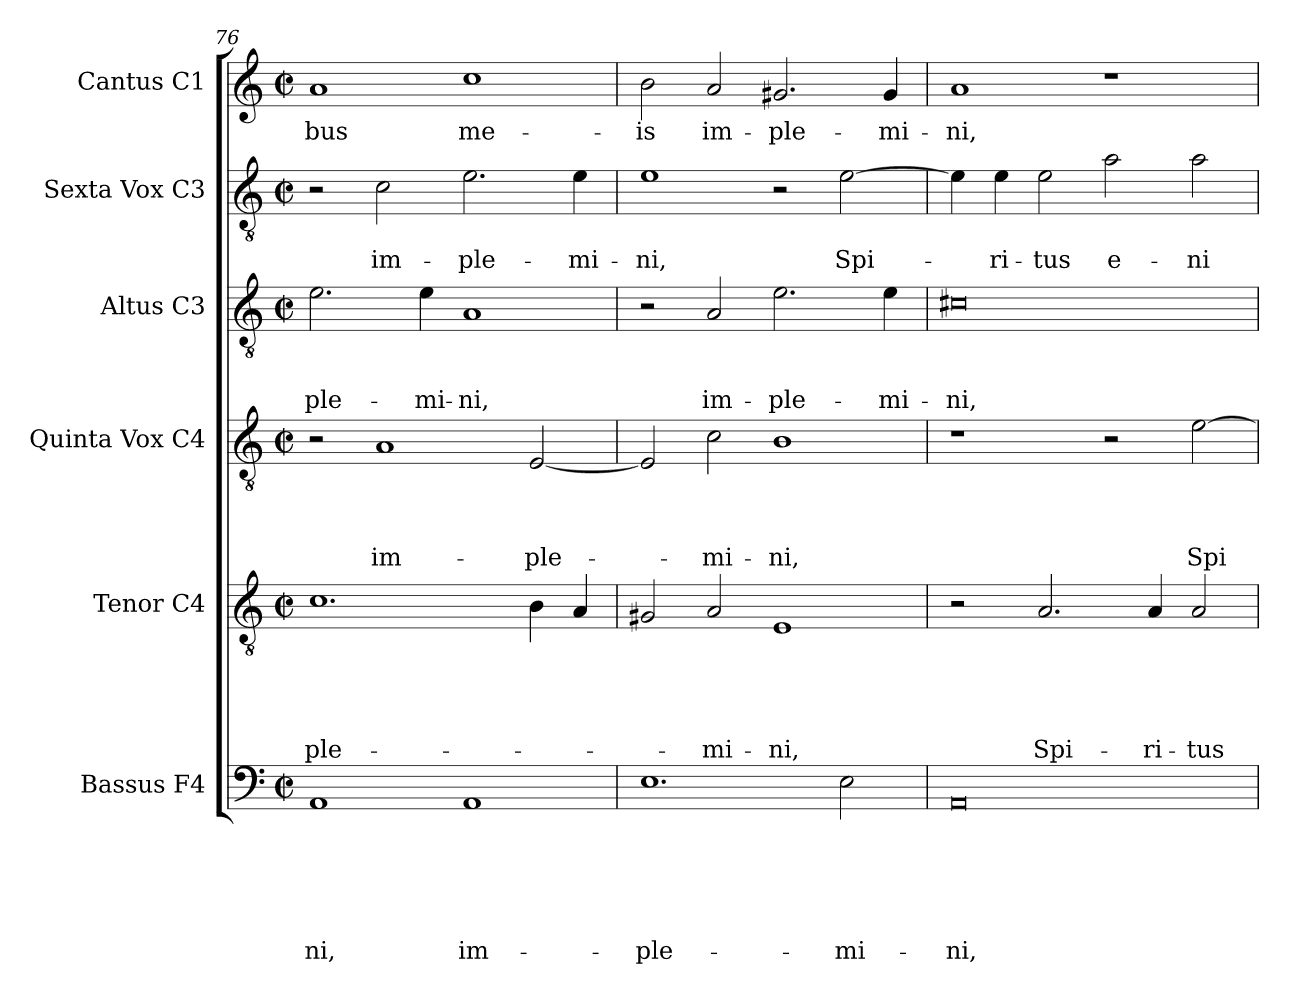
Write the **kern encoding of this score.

**kern	**text	**text	**text	**text	**text	**text	**kern	**text	**text	**text	**text	**text	**kern	**text	**text	**text	**text	**kern	**text	**text	**text	**kern	**text	**text	**kern	**text
*part6	*part6	*part6	*part6	*part6	*part6	*part6	*part5	*part5	*part5	*part5	*part5	*part5	*part4	*part4	*part4	*part4	*part4	*part3	*part3	*part3	*part3	*part2	*part2	*part2	*part1	*part1
*staff6	*staff6	*staff6	*staff6	*staff6	*staff6	*staff6	*staff5	*staff5	*staff5	*staff5	*staff5	*staff5	*staff4	*staff4	*staff4	*staff4	*staff4	*staff3	*staff3	*staff3	*staff3	*staff2	*staff2	*staff2	*staff1	*staff1
*I"Bassus F4	*	*	*	*	*	*	*I"Tenor C4	*	*	*	*	*	*I"Quinta Vox C4	*	*	*	*	*I"Altus C3	*	*	*	*I"Sexta Vox C3	*	*	*I"Cantus C1	*
*I'B	*	*	*	*	*	*	*I'T	*	*	*	*	*	*	*	*	*	*	*I'A	*	*	*	*	*	*	*I'C	*
*clefF4	*	*	*	*	*	*	*clefGv2	*	*	*	*	*	*clefGv2	*	*	*	*	*clefGv2	*	*	*	*clefGv2	*	*	*clefG2	*
*k[]	*	*	*	*	*	*	*k[]	*	*	*	*	*	*k[]	*	*	*	*	*k[]	*	*	*	*k[]	*	*	*k[]	*
*C:	*	*	*	*	*	*	*C:	*	*	*	*	*	*C:	*	*	*	*	*C:	*	*	*	*C:	*	*	*C:	*
*M2/2	*	*	*	*	*	*	*M2/2	*	*	*	*	*	*M2/2	*	*	*	*	*M2/2	*	*	*	*M2/2	*	*	*M2/2	*
*met(c|)	*	*	*	*	*	*	*met(c|)	*	*	*	*	*	*met(c|)	*	*	*	*	*met(c|)	*	*	*	*met(c|)	*	*	*met(c|)	*
=76	=76	=76	=76	=76	=76	=76	=76	=76	=76	=76	=76	=76	=76	=76	=76	=76	=76	=76	=76	=76	=76	=76	=76	=76	=76	=76
!	!	!	!	!	!	!LO:LY:b	!	!	!	!	!	!LO:LY:b	!	!	!	!	!	!	!	!	!LO:LY:b	!	!	!	!	!LO:LY:b
1AA	.	.	.	.	.	-ni,	1.c	.	.	.	.	-ple-	2r	.	.	.	.	2.e\	.	.	-ple-	2r	.	.	1a	-bus
!	!	!	!	!	!	!	!	!	!	!	!	!	!	!	!	!	!LO:LY:b	!	!	!	!	!	!	!LO:LY:b	!	!
.	.	.	.	.	.	.	.	.	.	.	.	.	1A	.	.	.	im-	.	.	.	.	2c\	.	im-	.	.
!	!	!	!	!	!	!	!	!	!	!	!	!	!	!	!	!	!	!	!	!	!LO:LY:b	!	!	!	!	!
.	.	.	.	.	.	.	.	.	.	.	.	.	.	.	.	.	.	4e\	.	.	-mi-	.	.	.	.	.
!	!	!	!	!	!	!LO:LY:b	!	!	!	!	!	!	!	!	!	!	!	!	!	!	!LO:LY:b	!	!	!LO:LY:b	!	!LO:LY:b
1AA	.	.	.	.	.	im-	.	.	.	.	.	.	.	.	.	.	.	1A	.	.	-ni,	2.e\	.	-ple-	1cc	me-
!	!	!	!	!	!	!	!	!	!	!	!	!	!	!	!	!	!LO:LY:b	!	!	!	!	!	!	!	!	!
.	.	.	.	.	.	.	4B\	.	.	.	.	.	[2E/	.	.	.	-ple-	.	.	.	.	.	.	.	.	.
!	!	!	!	!	!	!	!	!	!	!	!	!	!	!	!	!	!	!	!	!	!	!	!	!LO:LY:b	!	!
.	.	.	.	.	.	.	4A/	.	.	.	.	.	.	.	.	.	.	.	.	.	.	4e\	.	-mi-	.	.
=77	=77	=77	=77	=77	=77	=77	=77	=77	=77	=77	=77	=77	=77	=77	=77	=77	=77	=77	=77	=77	=77	=77	=77	=77	=77	=77
!	!	!	!	!	!	!LO:LY:b	!	!	!	!	!	!	!	!	!	!	!	!	!	!	!	!	!	!LO:LY:b	!	!LO:LY:b
1.E	.	.	.	.	.	-ple-	2G#X/	.	.	.	.	.	2E/]	.	.	.	.	2r	.	.	.	1e	.	-ni,	2b\	-is
!	!	!	!	!	!	!	!	!	!	!	!	!LO:LY:b	!	!	!	!	!LO:LY:b	!	!	!	!LO:LY:b	!	!	!	!	!LO:LY:b
.	.	.	.	.	.	.	2A/	.	.	.	.	-mi-	2c\	.	.	.	-mi-	2A/	.	.	im-	.	.	.	2a/	im-
!	!	!	!	!	!	!	!	!	!	!	!	!LO:LY:b	!	!	!	!	!LO:LY:b	!	!	!	!LO:LY:b	!	!	!	!	!LO:LY:b
.	.	.	.	.	.	.	1E	.	.	.	.	-ni,	1B	.	.	.	-ni,	2.e\	.	.	-ple-	2r	.	.	2.g#X/	-ple-
!	!	!	!	!	!	!LO:LY:b	!	!	!	!	!	!	!	!	!	!	!	!	!	!	!	!	!	!LO:LY:b	!	!
2E\	.	.	.	.	.	-mi-	.	.	.	.	.	.	.	.	.	.	.	.	.	.	.	[2e\	.	Spi-	.	.
!	!	!	!	!	!	!	!	!	!	!	!	!	!	!	!	!	!	!	!	!	!LO:LY:b	!	!	!	!	!LO:LY:b
.	.	.	.	.	.	.	.	.	.	.	.	.	.	.	.	.	.	4e\	.	.	-mi-	.	.	.	4g#/	-mi-
=78	=78	=78	=78	=78	=78	=78	=78	=78	=78	=78	=78	=78	=78	=78	=78	=78	=78	=78	=78	=78	=78	=78	=78	=78	=78	=78
!	!	!	!	!	!	!LO:LY:b	!	!	!	!	!	!	!	!	!	!	!	!	!	!	!LO:LY:b	!	!	!	!	!LO:LY:b
0AA	.	.	.	.	.	-ni,	2r	.	.	.	.	.	1r	.	.	.	.	0c#X	.	.	-ni,	4e\]	.	.	1a	-ni,
!	!	!	!	!	!	!	!	!	!	!	!	!	!	!	!	!	!	!	!	!	!	!	!	!LO:LY:b	!	!
.	.	.	.	.	.	.	.	.	.	.	.	.	.	.	.	.	.	.	.	.	.	4e\	.	-ri-	.	.
!	!	!	!	!	!	!	!	!	!	!	!	!LO:LY:b	!	!	!	!	!	!	!	!	!	!	!	!LO:LY:b	!	!
.	.	.	.	.	.	.	2.A/	.	.	.	.	Spi-	.	.	.	.	.	.	.	.	.	2e\	.	-tus	.	.
!	!	!	!	!	!	!	!	!	!	!	!	!	!	!	!	!	!	!	!	!	!	!	!	!LO:LY:b	!	!
.	.	.	.	.	.	.	.	.	.	.	.	.	2r	.	.	.	.	.	.	.	.	2a\	.	e-	1r	.
!	!	!	!	!	!	!	!	!	!	!	!	!LO:LY:b	!	!	!	!	!	!	!	!	!	!	!	!	!	!
.	.	.	.	.	.	.	4A/	.	.	.	.	-ri-	.	.	.	.	.	.	.	.	.	.	.	.	.	.
!	!	!	!	!	!	!	!	!	!	!	!	!LO:LY:b	!	!	!	!	!LO:LY:b	!	!	!	!	!	!	!LO:LY:b	!	!
.	.	.	.	.	.	.	2A/	.	.	.	.	-tus	[2e\	.	.	.	Spi-	.	.	.	.	2a\	.	-ni	.	.
=	=	=	=	=	=	=	=	=	=	=	=	=	=	=	=	=	=	=	=	=	=	=	=	=	=	=
*-	*-	*-	*-	*-	*-	*-	*-	*-	*-	*-	*-	*-	*-	*-	*-	*-	*-	*-	*-	*-	*-	*-	*-	*-	*-	*-
